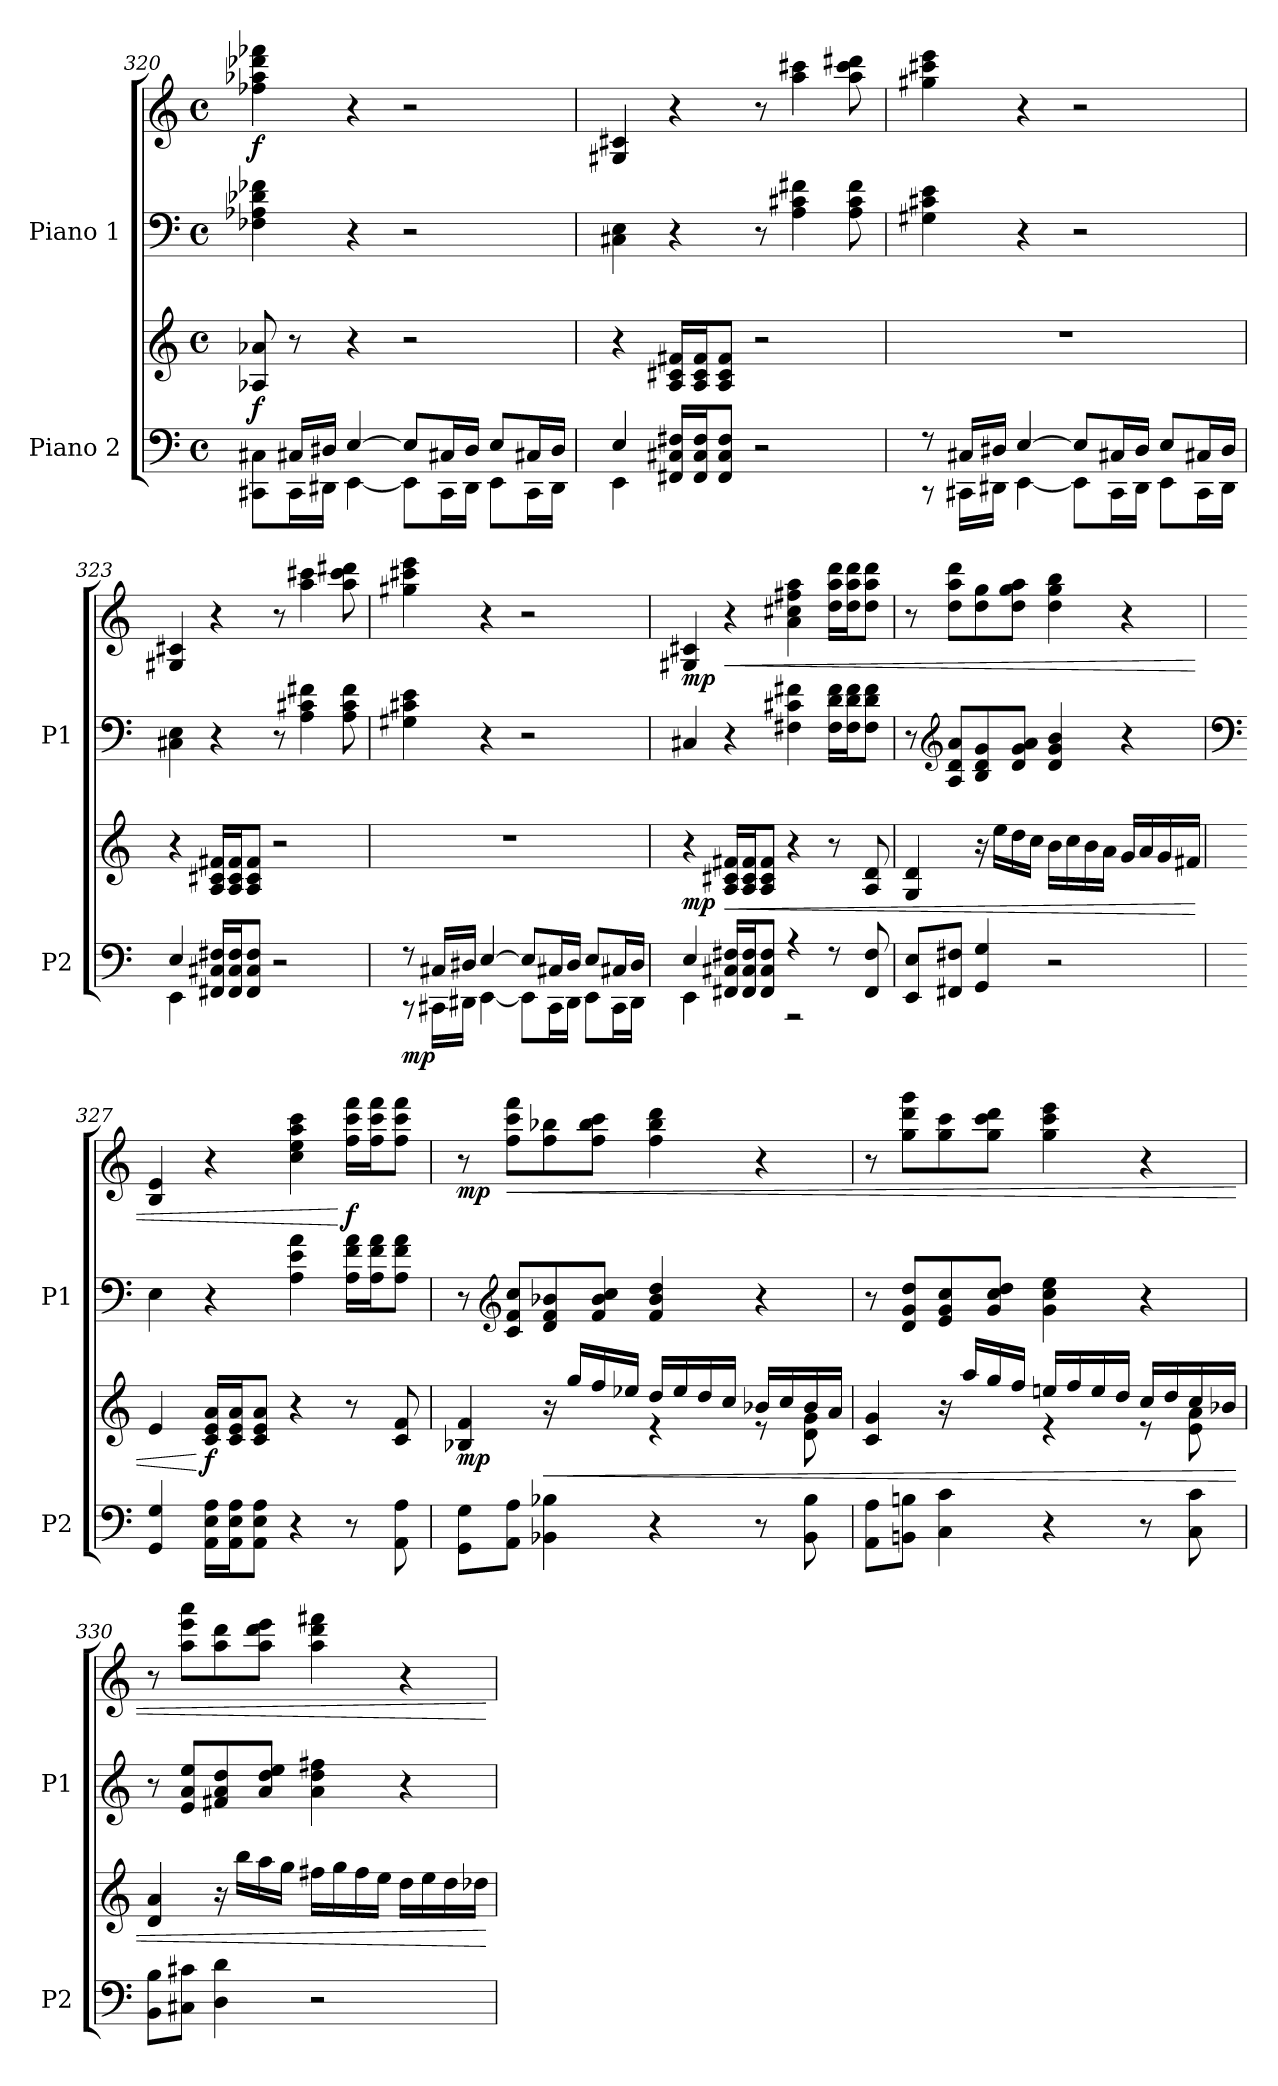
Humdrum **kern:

**kern	**kern	**dynam	**kern	**kern	**dynam
*part2	*part2	*part2	*part1	*part1	*part1
*staff4	*staff3	*staff3/4	*staff2	*staff1	*staff1/2
*I"Piano 2	*	*	*I"Piano 1	*	*
*I'P2	*	*	*I'P1	*	*
*clefF4	*clefG2	*	*clefF4	*clefG2	*
*k[]	*k[]	*	*k[]	*k[]	*
*M4/4	*M4/4	*	*M4/4	*M4/4	*
*met(c)	*met(c)	*	*met(c)	*met(c)	*
=320	=320	=320	=320	=320	=320
*^	*	*	*	*	*
!	!	!	!LO:DY:b	!	!	!LO:DY:b
8ryy	8CC#X\ 8C#X\L	8A-X/ 8a-X/	f	4F-X\ 4A-X\ 4d-X\ 4f-X\	4ff-X\ 4aa-X\ 4ddd-X\ 4fff-X\	f
16C#X/LL	16CC#\L	8r	.	.	.	.
16D#X/JJ	16DD#X\JJ	.	.	.	.	.
[4E/	[4EE\	4r	.	4r	4r	.
8E/L]	8EE\L]	2r	.	2r	2r	.
16C#X/L	16CC#\L	.	.	.	.	.
16D#/JJ	16DD#\JJ	.	.	.	.	.
8E/L	8EE\L	.	.	.	.	.
16C#X/L	16CC#\L	.	.	.	.	.
16D#/JJ	16DD#\JJ	.	.	.	.	.
=321	=321	=321	=321	=321	=321	=321
4E/	4EE\	4r	.	4C#X\ 4E\	4G#X/ 4c#X/	.
16FF#X/ 16C#X/ 16F#X/LL	4rEEyy	16A/ 16c#X/ 16f#X/LL	.	4r	4r	.
16FF#/ 16C#/ 16F#/J	.	16A/ 16c#/ 16f#/J	.	.	.	.
8FF#/ 8C#/ 8F#/J	.	8A/ 8c#/ 8f#/J	.	.	.	.
2r	2rEEyy	2r	.	8r	8r	.
.	.	.	.	4A\ 4c#X\ 4f#X\	4aa\ 4ccc#X\	.
.	.	.	.	8A\ 8c#\ 8f#\	8aa\ 8ccc#\ 8ddd#X\	.
!!LO:LB:g=z
=322	=322	=322	=322	=322	=322	=322
8r	8r	1r	.	4G#X\ 4c#X\ 4e\	4gg#X\ 4ccc#X\ 4eee\	.
16C#X/LL	16CC#X\LL	.	.	.	.	.
16D#X/JJ	16DD#X\JJ	.	.	.	.	.
[4E/	[4EE\	.	.	4r	4r	.
8E/L]	8EE\L]	.	.	2r	2r	.
16C#X/L	16CC#\L	.	.	.	.	.
16D#/JJ	16DD#\JJ	.	.	.	.	.
8E/L	8EE\L	.	.	.	.	.
16C#X/L	16CC#\L	.	.	.	.	.
16D#/JJ	16DD#\JJ	.	.	.	.	.
=323	=323	=323	=323	=323	=323	=323
4E/	4EE\	4r	.	4C#X\ 4E\	4G#X/ 4c#X/	.
16FF#X/ 16C#X/ 16F#X/LL	4rEEyy	16A/ 16c#X/ 16f#X/LL	.	4r	4r	.
16FF#/ 16C#/ 16F#/J	.	16A/ 16c#/ 16f#/J	.	.	.	.
8FF#/ 8C#/ 8F#/J	.	8A/ 8c#/ 8f#/J	.	.	.	.
2r	2rEEyy	2r	.	8r	8r	.
.	.	.	.	4A\ 4c#X\ 4f#X\	4aa\ 4ccc#X\	.
.	.	.	.	8A\ 8c#\ 8f#\	8aa\ 8ccc#\ 8ddd#X\	.
=324	=324	=324	=324	=324	=324	=324
!	!	!	!LO:DY:b=2	!	!	!
8r	8r	1r	mp	4G#X\ 4c#X\ 4e\	4gg#X\ 4ccc#X\ 4eee\	.
16C#X/LL	16CC#X\LL	.	.	.	.	.
16D#X/JJ	16DD#X\JJ	.	.	.	.	.
[4E/	[4EE\	.	.	4r	4r	.
8E/L]	8EE\L]	.	.	2r	2r	.
16C#X/L	16CC#\L	.	.	.	.	.
16D#/JJ	16DD#\JJ	.	.	.	.	.
8E/L	8EE\L	.	.	.	.	.
16C#X/L	16CC#\L	.	.	.	.	.
16D#/JJ	16DD#\JJ	.	.	.	.	.
!!LO:LB:g=z
=325	=325	=325	=325	=325	=325	=325
!	!	!	!LO:DY:b	!	!	!LO:DY:b
4E/	4EE\	4r	mp	4C#X/	4G#X/ 4c#X/	mp
!	!	!	!LO:HP:b	!	!	!LO:HP:b
16FF#X/ 16C#X/ 16F#X/LL	4rEEyy	16A/ 16c#X/ 16f#X/LL	<	4r	4r	<
16FF#/ 16C#/ 16F#/J	.	16A/ 16c#/ 16f#/J	.	.	.	.
8FF#/ 8C#/ 8F#/J	.	8A/ 8c#/ 8f#/J	.	.	.	.
4r	2r	4r	.	4F#X\ 4c#X\ 4f#X\	4a\ 4cc#X\ 4ff#X\ 4aa\	.
8r	.	8r	.	16F#\ 16d\ 16f#\LL	16dd\ 16aa\ 16ddd\LL	.
.	.	.	.	16F#\ 16d\ 16f#\J	16dd\ 16aa\ 16ddd\J	.
8FF#/ 8F#/	.	8A/ 8d/	.	8F#\ 8d\ 8f#\J	8dd\ 8aa\ 8ddd\J	.
*v	*v	*	*	*	*	*
=326	=326	=326	=326	=326	=326
8EE/ 8E/L	4G/ 4d/	.	8r	8r	.
*	*	*	*clefG2	*	*
8FF#X/ 8F#X/J	.	.	8A/ 8d/ 8a/L	8dd\ 8aa\ 8ddd\L	.
4GG/ 4G/	16r	.	8B/ 8d/ 8g/	8dd\ 8gg\	.
.	16ee\LL	.	.	.	.
.	16dd\	.	8d/ 8g/ 8a/J	8dd\ 8gg\ 8aa\J	.
.	16cc\JJ	.	.	.	.
2r	16b\LL	.	4d/ 4g/ 4b/	4dd\ 4gg\ 4bb\	.
.	16cc\	.	.	.	.
.	16b\	.	.	.	.
.	16a\JJ	.	.	.	.
.	16g/LL	.	4r	4r	.
.	16a/	.	.	.	.
.	16g/	.	.	.	.
.	16f#X/JJ	.	.	.	.
=327	=327	=327	=327	=327	=327
*	*	*	*clefF4	*	*
4GG/ 4G/	4e/	.	4E\	4B/ 4e/	.
!	!	!LO:DY:n=1:b	!	!	!
16AA\ 16E\ 16A\LL	16c/ 16e/ 16a/LL	[ f	4r	4r	.
16AA\ 16E\ 16A\J	16c/ 16e/ 16a/J	.	.	.	.
8AA\ 8E\ 8A\J	8c/ 8e/ 8a/J	.	.	.	.
4r	4r	.	4A\ 4e\ 4a\	4cc\ 4ee\ 4aa\ 4ccc\	.
!	!	!	!	!	!LO:DY:n=1:b
8r	8r	.	16A\ 16f\ 16a\LL	16ff\ 16ccc\ 16fff\LL	[ f
.	.	.	16A\ 16f\ 16a\J	16ff\ 16ccc\ 16fff\J	.
8AA\ 8A\	8c/ 8f/	.	8A\ 8f\ 8a\J	8ff\ 8ccc\ 8fff\J	.
!!LO:PB:g=z
=328	=328	=328	=328	=328	=328
*	*^	*	*	*	*
!	!	!	!LO:DY:b	!	!	!LO:DY:b
8GG\ 8G\L	4B-X/ 4f/	2rcyy	mp	8r	8r	mp
*	*	*	*	*clefG2	*	*
!	!	!	!	!	!	!LO:HP:b
8AA\ 8A\J	.	.	.	8c/ 8f/ 8cc/L	8ff\ 8ccc\ 8fff\L	<
!	!	!	!LO:HP:b	!	!	!
4BB-X\ 4B-X\	16r	.	<	8d/ 8f/ 8b-X/	8ff\ 8bb-X\	.
.	16gg/LL	.	.	.	.	.
.	16ff/	.	.	8f/ 8b-/ 8cc/J	8ff\ 8bb-\ 8ccc\J	.
.	16ee-X/JJ	.	.	.	.	.
4r	16dd/LL	4r	.	4f/ 4b-/ 4dd/	4ff\ 4bb-\ 4ddd\	.
.	16ee-/	.	.	.	.	.
.	16dd/	.	.	.	.	.
.	16cc/JJ	.	.	.	.	.
8r	16b-X/LL	8r	.	4r	4r	.
.	16cc/	.	.	.	.	.
8BB-\ 8B-\	16b-/	8d\ 8g\	.	.	.	.
.	16a/JJ	.	.	.	.	.
=329	=329	=329	=329	=329	=329	=329
8AA\ 8A\L	4c/ 4g/	2rcyy	.	8r	8r	.
8BBn\ 8Bn\J	.	.	.	8d/ 8g/ 8dd/L	8gg\ 8ddd\ 8ggg\L	.
4C\ 4c\	16r	.	.	8e/ 8g/ 8cc/	8gg\ 8ccc\	.
.	16aa/LL	.	.	.	.	.
.	16gg/	.	.	8g/ 8cc/ 8dd/J	8gg\ 8ccc\ 8ddd\J	.
.	16ff/JJ	.	.	.	.	.
4r	16een/LL	4r	.	4g\ 4cc\ 4ee\	4gg\ 4ccc\ 4eee\	.
.	16ff/	.	.	.	.	.
.	16ee/	.	.	.	.	.
.	16dd/JJ	.	.	.	.	.
8r	16cc/LL	8r	.	4r	4r	.
.	16dd/	.	.	.	.	.
8C\ 8c\	16cc/	8e\ 8a\	.	.	.	.
.	16b-X/JJ	.	.	.	.	.
*	*v	*v	*	*	*	*
=330	=330	=330	=330	=330	=330
8BB\ 8B\L	4d/ 4a/	.	8r	8r	.
8C#X\ 8c#X\J	.	.	8e/ 8a/ 8ee/L	8aa\ 8eee\ 8aaa\L	.
4D\ 4d\	16r	.	8f#X/ 8a/ 8dd/	8aa\ 8ddd\	.
.	16bb\LL	.	.	.	.
.	16aa\	.	8a/ 8dd/ 8ee/J	8aa\ 8ddd\ 8eee\J	.
.	16gg\JJ	.	.	.	.
2r	16ff#X\LL	.	4a\ 4dd\ 4ff#X\	4aa\ 4ddd\ 4fff#X\	.
.	16gg\	.	.	.	.
.	16ff#\	.	.	.	.
.	16ee\JJ	.	.	.	.
.	16dd\LL	.	4r	4r	.
.	16ee\	.	.	.	.
.	16dd\	.	.	.	.
.	16dd-X\JJ	.	.	.	.
.	.	[	.	.	[
=	=	=	=	=	=
*-	*-	*-	*-	*-	*-
